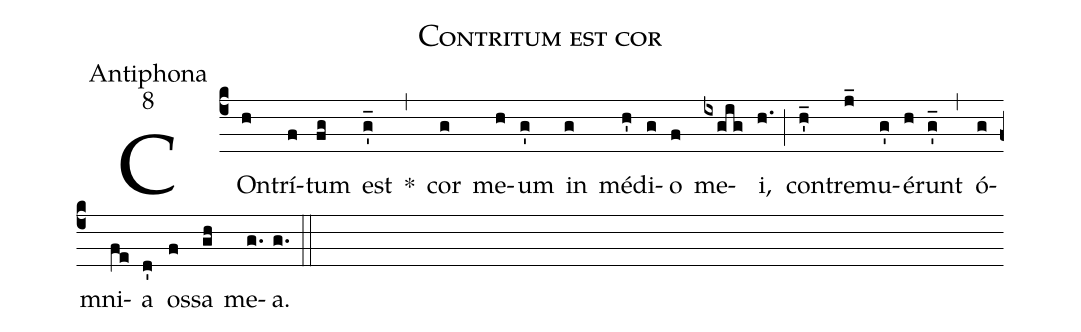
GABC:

name:Contritum est cor;
office-part:Antiphona;
mode:8;
%%
(c4) COn(h)trí(f)tum(fg) est(g'_) *(,) cor(g) me(h)um(g') in(g) mé(h')di(g)o(f) me(ixgig)i,(h.) (;) con(h'_)tre(j_)mu(g')é(h)runt(g'_) (,) ó(g)mni(fe)a(d') os(f)sa(gh) me(g.)a.(g.) (::)
